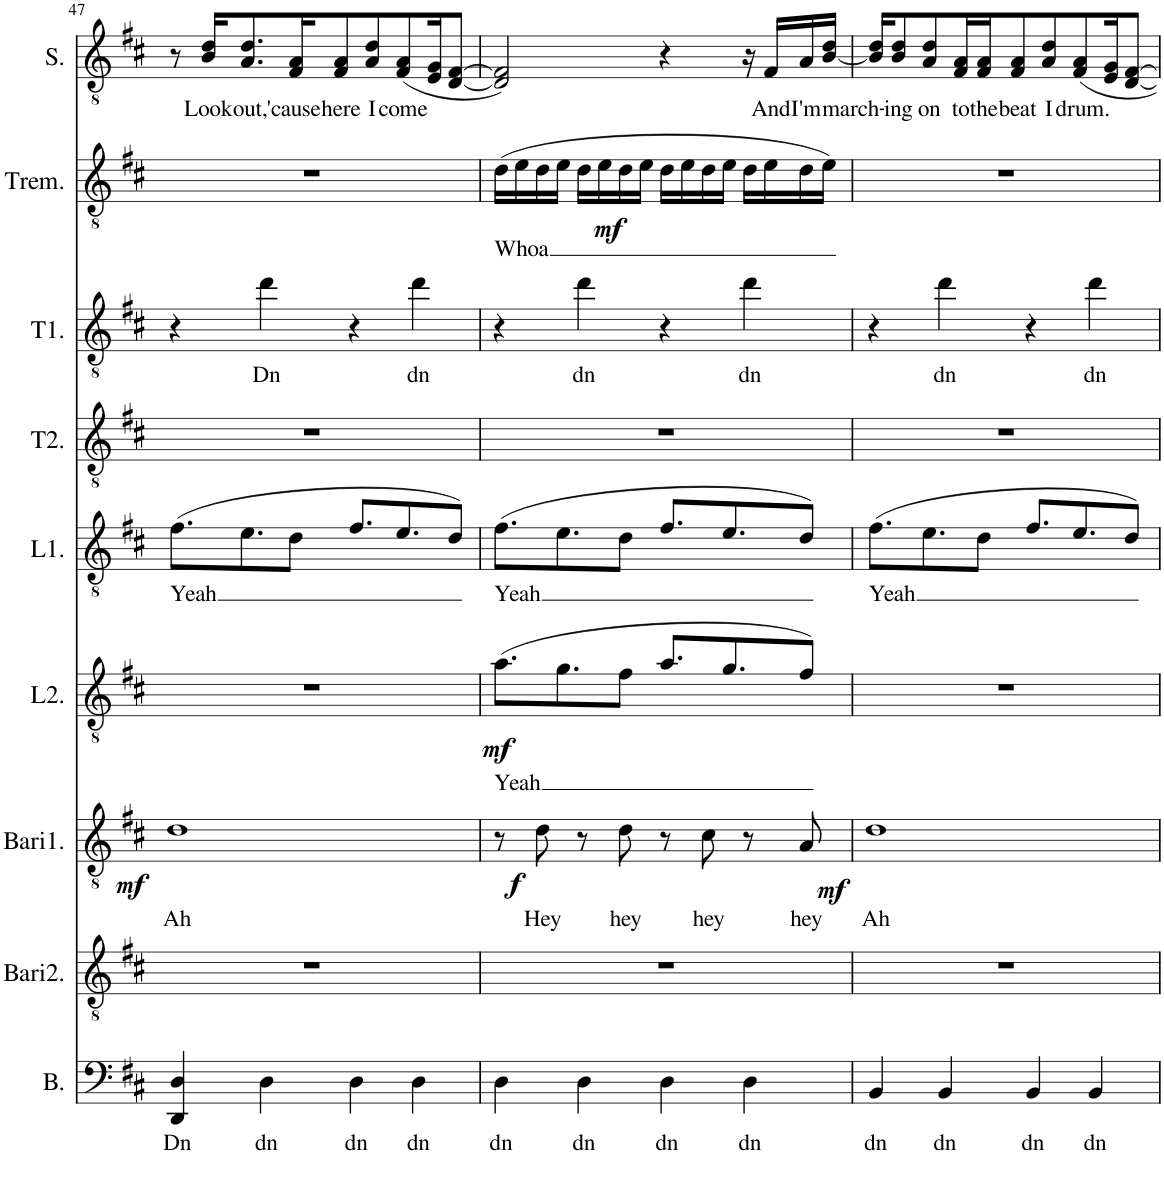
**kern	**text	**kern	**kern	**text	**dynam	**kern	**text	**dynam	**kern	**text	**kern	**kern	**text	**kern	**text	**dynam	**kern	**text
*part9	*part9	*part8	*part7	*part7	*part7	*part6	*part6	*part6	*part5	*part5	*part4	*part3	*part3	*part2	*part2	*part2	*part1	*part1
*staff9	*staff9	*staff8	*staff7	*staff7	*staff7	*staff6	*staff6	*staff6	*staff5	*staff5	*staff4	*staff3	*staff3	*staff2	*staff2	*staff2	*staff1	*staff1
*I"Bass	*	*I"Baritone 2	*I"Baritone (Main)	*	*	*I"Lead 2	*	*	*I"Lead (Main)	*	*I"Top 2	*I"Top	*	*I"Tremolo	*	*	*I"Solo	*
*I'B.	*	*I'Bari2.	*I'Bari1.	*	*	*I'L2.	*	*	*I'L1.	*	*I'T2.	*I'T1.	*	*I'Trem.	*	*	*I'S.	*
!!LO:PB:g=z
*clefF4	*	*clefGv2	*clefGv2	*	*	*clefGv2	*	*	*clefGv2	*	*clefGv2	*clefGv2	*	*clefGv2	*	*	*clefGv2	*
*k[f#c#]	*	*k[f#c#]	*k[f#c#]	*	*	*k[f#c#]	*	*	*k[f#c#]	*	*k[f#c#]	*k[f#c#]	*	*k[f#c#]	*	*	*k[f#c#]	*
*M4/4	*	*M4/4	*M4/4	*	*	*M4/4	*	*	*M4/4	*	*M4/4	*M4/4	*	*M4/4	*	*	*M4/4	*
=47	=47	=47	=47	=47	=47	=47	=47	=47	=47	=47	=47	=47	=47	=47	=47	=47	=47	=47
!	!LO:LY:b	!	!	!LO:LY:b	!LO:DY:b	!	!	!	!	!LO:LY:b	!	!	!	!	!	!LO:DY:b	!	!
4DD/ 4D/	Dn	1r	1d	Ah	mf	1r	.	.	(8.f#\L	Yeah	1r	4r	.	1r	.	mf	8r	.
!	!	!	!	!	!	!	!	!	!	!	!	!	!	!	!	!	!	!LO:LY:b
.	.	.	.	.	.	.	.	.	.	.	.	.	.	.	.	.	16B/ 16d/KL	Look
!	!	!	!	!	!	!	!	!	!	!	!	!	!	!	!	!	!	!LO:LY:b
.	.	.	.	.	.	.	.	.	8.e\	.	.	.	.	.	.	.	8.A/ 8.d/	out,
!	!LO:LY:b	!	!	!	!	!	!	!	!	!	!	!	!LO:LY:b	!	!	!	!	!
4D\	dn	.	.	.	.	.	.	.	.	.	.	4dd\	Dn	.	.	.	.	.
!	!	!	!	!	!	!	!	!	!	!	!	!	!	!	!	!	!	!LO:LY:b
.	.	.	.	.	.	.	.	.	8d\J	.	.	.	.	.	.	.	16F#/ 16A/K	'cause
!	!	!	!	!	!	!	!	!	!	!	!	!	!	!	!	!	!	!LO:LY:b
.	.	.	.	.	.	.	.	.	.	.	.	.	.	.	.	.	8F#/ 8A/	here
!	!LO:LY:b	!	!	!	!	!	!	!	!	!	!	!	!	!	!	!	!	!
4D\	dn	.	.	.	.	.	.	.	8.f#/L	.	.	4r	.	.	.	.	.	.
!	!	!	!	!	!	!	!	!	!	!	!	!	!	!	!	!	!	!LO:LY:b
.	.	.	.	.	.	.	.	.	.	.	.	.	.	.	.	.	8A/ 8d/	I
!	!	!	!	!	!	!	!	!	!	!	!	!	!	!	!	!	!	!LO:LY:b
.	.	.	.	.	.	.	.	.	8.e/	.	.	.	.	.	.	.	(8F#/ 8A/	come
!	!LO:LY:b	!	!	!	!	!	!	!	!	!	!	!	!LO:LY:b	!	!	!	!	!
4D\	dn	.	.	.	.	.	.	.	.	.	.	4dd\	dn	.	.	.	.	.
.	.	.	.	.	.	.	.	.	.	.	.	.	.	.	.	.	16E/ 16G/K	.
.	.	.	.	.	.	.	.	.	8d/J)	.	.	.	.	.	.	.	[8D/ [8F#/J	.
=48	=48	=48	=48	=48	=48	=48	=48	=48	=48	=48	=48	=48	=48	=48	=48	=48	=48	=48
!	!LO:LY:b	!	!	!	!LO:DY:b	!	!LO:LY:b	!LO:DY:b	!	!LO:LY:b	!	!	!	!	!LO:LY:b	!	!	!
4D\	dn	1r	8r	.	f	(8.a\L	Yeah	mf	(8.f#\L	Yeah	1r	4r	.	(16d\LL	Whoa	.	2D/] 2F#/])	.
.	.	.	.	.	.	.	.	.	.	.	.	.	.	16e\	.	.	.	.
!	!	!	!	!LO:LY:b	!	!	!	!	!	!	!	!	!	!	!	!	!	!
.	.	.	8d\	Hey	.	.	.	.	.	.	.	.	.	16d\	.	.	.	.
.	.	.	.	.	.	8.g\	.	.	8.e\	.	.	.	.	16e\JJ	.	.	.	.
!	!LO:LY:b	!	!	!	!	!	!	!	!	!	!	!	!LO:LY:b	!	!	!	!	!
4D\	dn	.	8r	.	.	.	.	.	.	.	.	4dd\	dn	16d\LL	.	.	.	.
.	.	.	.	.	.	.	.	.	.	.	.	.	.	16e\	.	.	.	.
!	!	!	!	!LO:LY:b	!	!	!	!	!	!	!	!	!	!	!	!	!	!
.	.	.	8d\	hey	.	8f#\J	.	.	8d\J	.	.	.	.	16d\	.	.	.	.
.	.	.	.	.	.	.	.	.	.	.	.	.	.	16e\JJ	.	.	.	.
!	!LO:LY:b	!	!	!	!	!	!	!	!	!	!	!	!	!	!	!	!	!
4D\	dn	.	8r	.	.	8.a/L	.	.	8.f#/L	.	.	4r	.	16d\LL	.	.	4r	.
.	.	.	.	.	.	.	.	.	.	.	.	.	.	16e\	.	.	.	.
!	!	!	!	!LO:LY:b	!	!	!	!	!	!	!	!	!	!	!	!	!	!
.	.	.	8c#\	hey	.	.	.	.	.	.	.	.	.	16d\	.	.	.	.
.	.	.	.	.	.	8.g/	.	.	8.e/	.	.	.	.	16e\JJ	.	.	.	.
!	!LO:LY:b	!	!	!	!	!	!	!	!	!	!	!	!LO:LY:b	!	!	!	!	!
4D\	dn	.	8r	.	.	.	.	.	.	.	.	4dd\	dn	16d\LL	.	.	16r	.
!	!	!	!	!	!	!	!	!	!	!	!	!	!	!	!	!	!	!LO:LY:b
.	.	.	.	.	.	.	.	.	.	.	.	.	.	16e\	.	.	16F#/LL	And
!	!	!	!	!LO:LY:b	!	!	!	!	!	!	!	!	!	!	!	!	!	!LO:LY:b
.	.	.	8A/	hey	.	8f#/J)	.	.	8d/J)	.	.	.	.	16d\	.	.	16A/	I'm
!	!	!	!	!	!	!	!	!	!	!	!	!	!	!	!	!	!	!LO:LY:b
.	.	.	.	.	.	.	.	.	.	.	.	.	.	16e\JJ)	.	.	[16B/ 16d/JJ	march-
=49	=49	=49	=49	=49	=49	=49	=49	=49	=49	=49	=49	=49	=49	=49	=49	=49	=49	=49
!	!LO:LY:b	!	!	!LO:LY:b	!LO:DY:b	!	!	!	!	!LO:LY:b	!	!	!	!	!	!	!	!
4BB/	dn	1r	1d	Ah	mf	1r	.	.	(8.f#\L	Yeah	1r	4r	.	1r	.	.	16B/] 16d/KL	.
!	!	!	!	!	!	!	!	!	!	!	!	!	!	!	!	!	!	!LO:LY:b
.	.	.	.	.	.	.	.	.	.	.	.	.	.	.	.	.	8B/ 8d/	-ing
!	!	!	!	!	!	!	!	!	!	!	!	!	!	!	!	!	!	!LO:LY:b
.	.	.	.	.	.	.	.	.	8.e\	.	.	.	.	.	.	.	8A/ 8d/	on
!	!LO:LY:b	!	!	!	!	!	!	!	!	!	!	!	!LO:LY:b	!	!	!	!	!
4BB/	dn	.	.	.	.	.	.	.	.	.	.	4dd\	dn	.	.	.	.	.
!	!	!	!	!	!	!	!	!	!	!	!	!	!	!	!	!	!	!LO:LY:b
.	.	.	.	.	.	.	.	.	.	.	.	.	.	.	.	.	16F#/ 16A/L	to
!	!	!	!	!	!	!	!	!	!	!	!	!	!	!	!	!	!	!LO:LY:b
.	.	.	.	.	.	.	.	.	8d\J	.	.	.	.	.	.	.	16F#/ 16A/J	the
!	!	!	!	!	!	!	!	!	!	!	!	!	!	!	!	!	!	!LO:LY:b
.	.	.	.	.	.	.	.	.	.	.	.	.	.	.	.	.	8F#/ 8A/	beat
!	!LO:LY:b	!	!	!	!	!	!	!	!	!	!	!	!	!	!	!	!	!
4BB/	dn	.	.	.	.	.	.	.	8.f#/L	.	.	4r	.	.	.	.	.	.
!	!	!	!	!	!	!	!	!	!	!	!	!	!	!	!	!	!	!LO:LY:b
.	.	.	.	.	.	.	.	.	.	.	.	.	.	.	.	.	8A/ 8d/	I
!	!	!	!	!	!	!	!	!	!	!	!	!	!	!	!	!	!	!LO:LY:b
.	.	.	.	.	.	.	.	.	8.e/	.	.	.	.	.	.	.	8F#/ 8A/	drum.
!	!LO:LY:b	!	!	!	!	!	!	!	!	!	!	!	!LO:LY:b	!	!	!	!	!
4BB/	dn	.	.	.	.	.	.	.	.	.	.	4dd\	dn	.	.	.	.	.
.	.	.	.	.	.	.	.	.	.	.	.	.	.	.	.	.	16E/ 16G/K	.
.	.	.	.	.	.	.	.	.	8d/J)	.	.	.	.	.	.	.	[8D/ [8F#/J	.
=	=	=	=	=	=	=	=	=	=	=	=	=	=	=	=	=	=	=
*-	*-	*-	*-	*-	*-	*-	*-	*-	*-	*-	*-	*-	*-	*-	*-	*-	*-	*-
